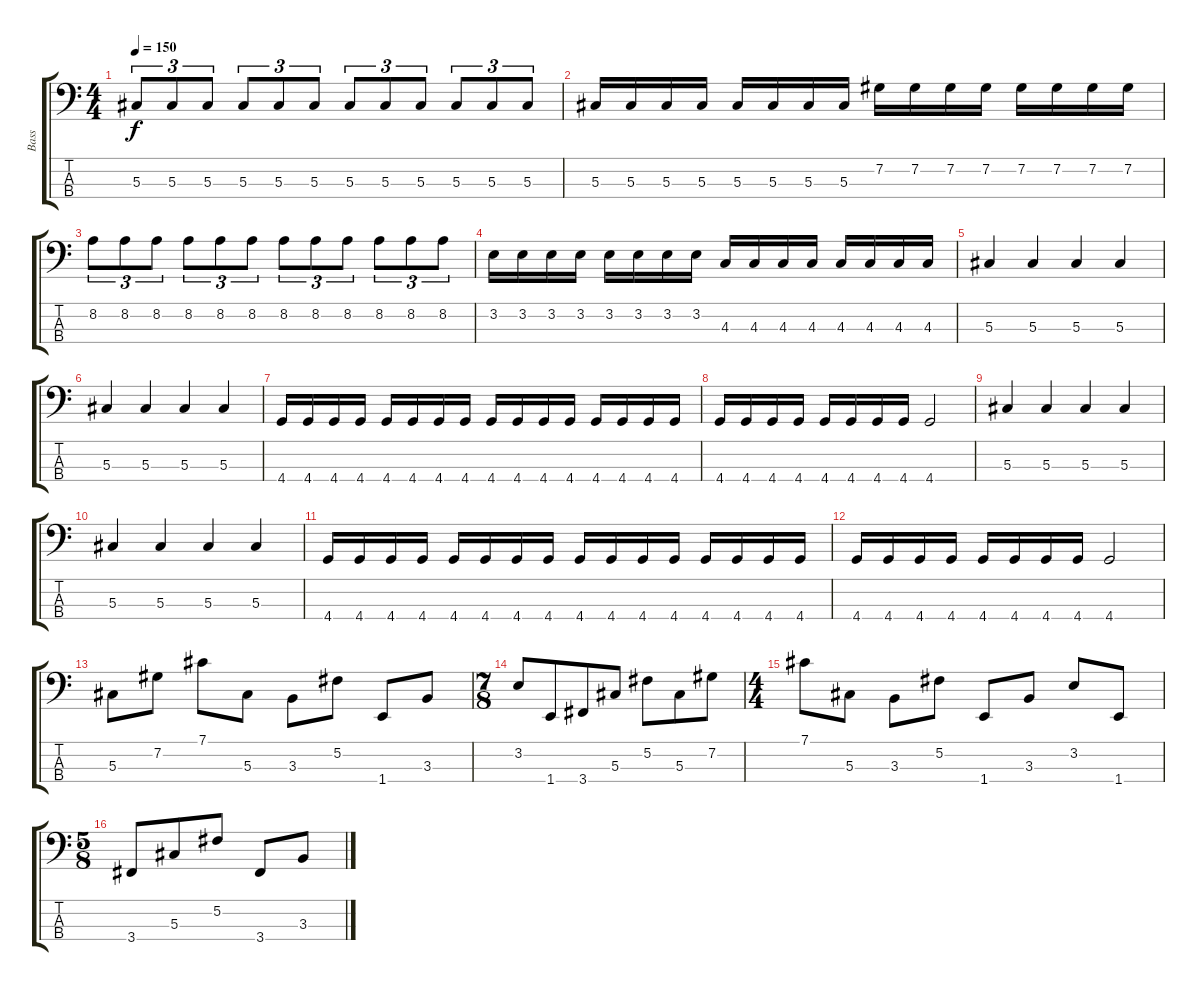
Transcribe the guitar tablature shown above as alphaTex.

\track ("Bass" "Bass") {instrument fretlessbass}
\staff {score tabs}
\tuning (Gb2 Db2 Ab1 Eb1) {hide}
\ts (4 4)
\tempo 150
\clef f4
\ks c
5.3.8{tu (3 2) dy f} 5.3.8{tu (3 2)} 5.3.8{tu (3 2)} 5.3.8{tu (3 2)} 5.3.8{tu (3 2)} 5.3.8{tu (3 2)} 5.3.8{tu (3 2)} 5.3.8{tu (3 2)} 5.3.8{tu (3 2)} 5.3.8{tu (3 2)} 5.3.8{tu (3 2)} 5.3.8{tu (3 2)} |
5.3.16 5.3.16 5.3.16 5.3.16 5.3.16 5.3.16 5.3.16 5.3.16 7.2.16 7.2.16 7.2.16 7.2.16 7.2.16 7.2.16 7.2.16 7.2.16 |
8.2.8{tu (3 2)} 8.2.8{tu (3 2)} 8.2.8{tu (3 2)} 8.2.8{tu (3 2)} 8.2.8{tu (3 2)} 8.2.8{tu (3 2)} 8.2.8{tu (3 2)} 8.2.8{tu (3 2)} 8.2.8{tu (3 2)} 8.2.8{tu (3 2)} 8.2.8{tu (3 2)} 8.2.8{tu (3 2)} |
3.2.16 3.2.16 3.2.16 3.2.16 3.2.16 3.2.16 3.2.16 3.2.16 4.3.16 4.3.16 4.3.16 4.3.16 4.3.16 4.3.16 4.3.16 4.3.16 |
5.3.4 5.3.4 5.3.4 5.3.4 |
5.3.4 5.3.4 5.3.4 5.3.4 |
4.4.16 4.4.16 4.4.16 4.4.16 4.4.16 4.4.16 4.4.16 4.4.16 4.4.16 4.4.16 4.4.16 4.4.16 4.4.16 4.4.16 4.4.16 4.4.16 |
4.4.16 4.4.16 4.4.16 4.4.16 4.4.16 4.4.16 4.4.16 4.4.16 4.4.2 |
5.3.4 5.3.4 5.3.4 5.3.4 |
5.3.4 5.3.4 5.3.4 5.3.4 |
4.4.16 4.4.16 4.4.16 4.4.16 4.4.16 4.4.16 4.4.16 4.4.16 4.4.16 4.4.16 4.4.16 4.4.16 4.4.16 4.4.16 4.4.16 4.4.16 |
4.4.16 4.4.16 4.4.16 4.4.16 4.4.16 4.4.16 4.4.16 4.4.16 4.4.2 |
5.3.8 7.2.8 7.1.8 5.3.8 3.3.8 5.2.8 1.4.8 3.3.8 |
\ts (7 8)
3.2.8 1.4.8 3.4.8 5.3.8 5.2.8 5.3.8 7.2.8 |
\ts (4 4)
7.1.8 5.3.8 3.3.8 5.2.8 1.4.8 3.3.8 3.2.8 1.4.8 |
\ts (5 8)
3.4.8 5.3.8 5.2.8 3.4.8 3.3.8
